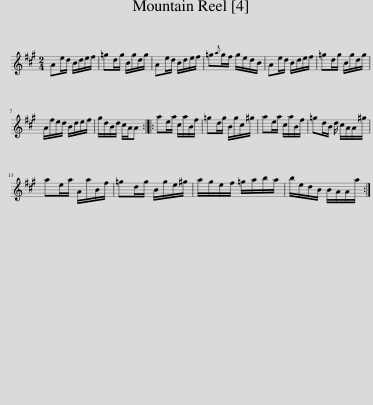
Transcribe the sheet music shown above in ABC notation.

X:1
L:1/8
M:2/4
I:linebreak $
K:A
V:1 treble
V:1
 Ae/d/ B/d/e/f/ | =gd/g/ B/g/d/g/ | Ae/d/ B/d/e/f/ | =g{a}g/f/ g/e/d/B/ | Ae/d/ B/d/e/f/ | %5
 =gd/g/ B/g/d/g/ |$ A/f/e/d/ B/d/e/f/ | g/d/B/d/ c/A/A :: ae/a/ c/a/B/f/ | =gd/g/ B/g/c/^g/ | %10
 ae/a/ c/a/B/f/ | =gd/B/ d/ c/A/A/^g/ |$ ae/a/ A/a/B/f/ | =gd/g/ B/g/e/^g/ | a/g/e/f/ =g/a/b/a/ | %15
 b/e/d/B/ B/A/A/a/ :| %16
